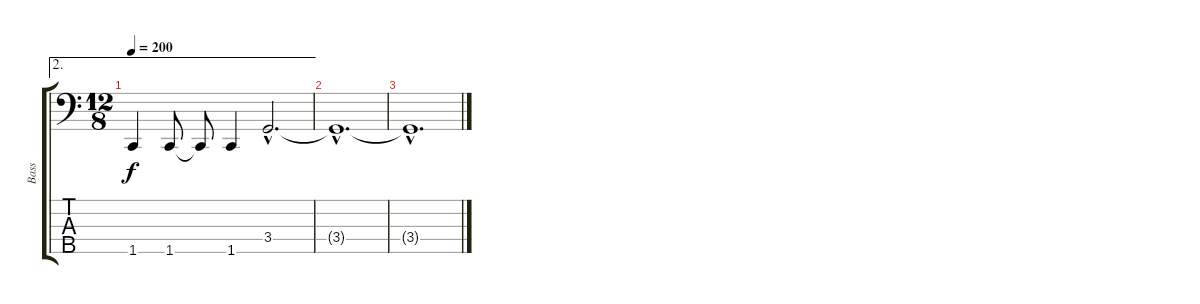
\track ("Bass" "Bass") {instrument electricbassfinger}
\staff {score tabs}
\tuning (G2 D2 A1 E1 B0) {hide}
\ae 2
\ts (12 8)
\tempo 200
\clef f4
\ks c
1.5.4{dy f} 1.5.8 1.5{t}.8 1.5.4 3.4{hac}.2{d} |
3.4{hac t}.1{d} |
3.4{hac t}.1{d}
